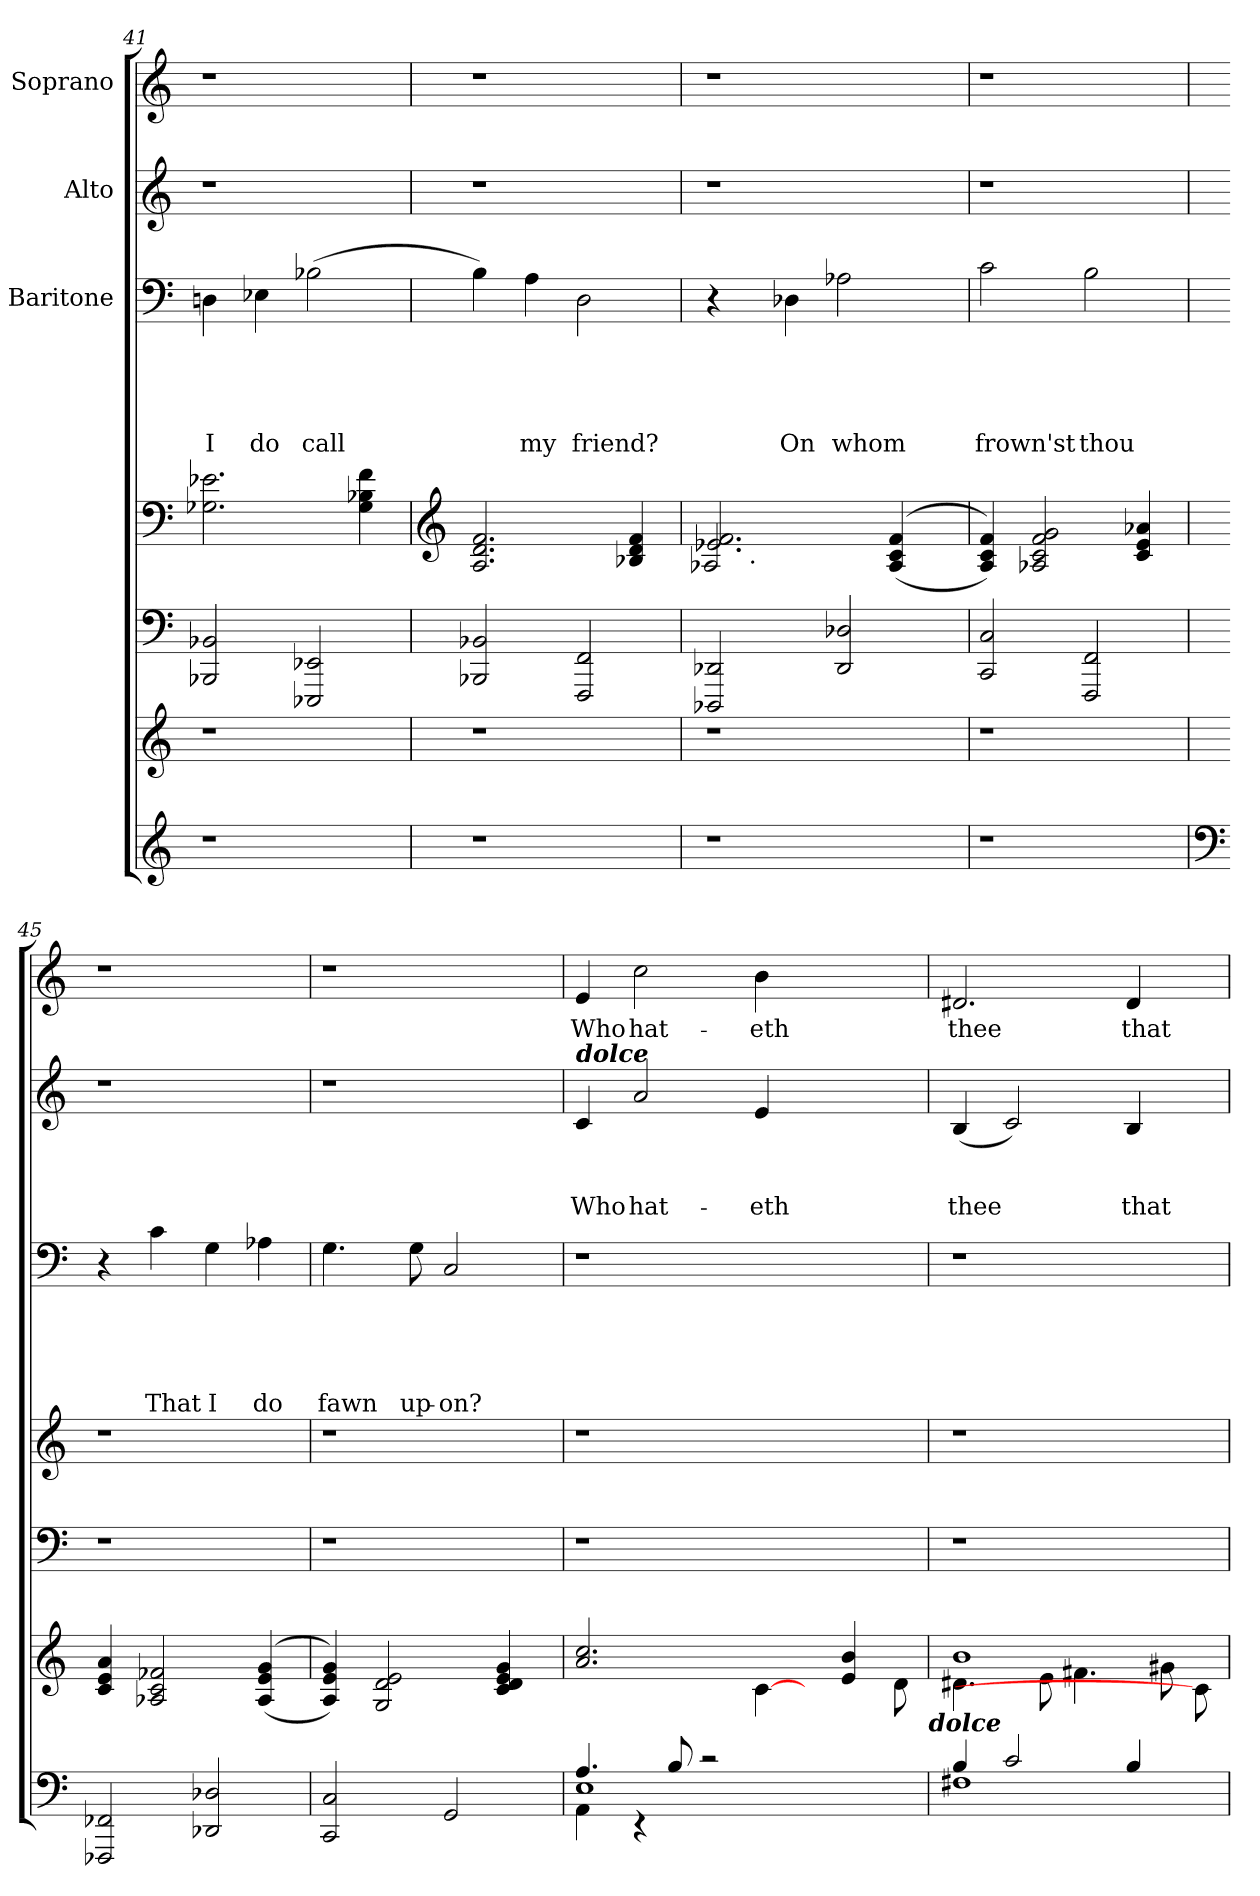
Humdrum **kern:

**kern	**kern	**kern	**kern	**kern	**text	**text	**text	**text	**text	**kern	**text	**text	**text	**kern	**text	**dynam
*part6	*part5	*part4	*part4	*part3	*part3	*part3	*part3	*part3	*part3	*part2	*part2	*part2	*part2	*part1	*part1	*part1
*staff7	*staff6	*staff5	*staff4	*staff3	*staff3	*staff3	*staff3	*staff3	*staff3	*staff2	*staff2	*staff2	*staff2	*staff1	*staff1	*staff1
*	*	*	*	*I"Baritone	*	*	*	*	*	*I"Alto	*	*	*	*I"Soprano	*	*
*clefG2	*clefG2	*clefF4	*clefF4	*clefF4	*	*	*	*	*	*clefG2	*	*	*	*clefG2	*	*
*k[]	*k[]	*k[]	*k[]	*k[]	*	*	*	*	*	*k[]	*	*	*	*k[]	*	*
*C:	*C:	*C:	*C:	*C:	*	*	*	*	*	*C:	*	*	*	*C:	*	*
=41	=41	=41	=41	=41	=41	=41	=41	=41	=41	=41	=41	=41	=41	=41	=41	=41
!	!	!	!	!	!	!	!	!	!LO:LY:b:rj	!	!	!	!	!	!	!
1r	1r	2BBB-X/ 2BB-X/	2.G-X\ 2.e-X\	4Dn\	.	.	.	.	I	1r	.	.	.	1r	.	.
!	!	!	!	!	!	!	!	!	!LO:LY:b	!	!	!	!	!	!	!
.	.	.	.	4E-X\	.	.	.	.	do	.	.	.	.	.	.	.
!	!	!	!	!	!	!	!	!	!LO:LY:b	!	!	!	!	!	!	!
.	.	2EEE-X/ 2EE-X/	.	(<2B-X\	.	.	.	.	call	.	.	.	.	.	.	.
.	.	.	4G-\ 4B-X\ 4f\	.	.	.	.	.	.	.	.	.	.	.	.	.
=42	=42	=42	=42	=42	=42	=42	=42	=42	=42	=42	=42	=42	=42	=42	=42	=42
*	*	*	*clefG2	*	*	*	*	*	*	*	*	*	*	*	*	*
1r	1r	2BBB-X/ 2BB-X/	2.A/ 2.d/ 2.f/	4B\)	.	.	.	.	.	1r	.	.	.	1r	.	.
!	!	!	!	!	!	!	!	!	!LO:LY:b	!	!	!	!	!	!	!
.	.	.	.	4A\	.	.	.	.	my	.	.	.	.	.	.	.
!	!	!	!	!	!	!	!	!	!LO:LY:b	!	!	!	!	!	!	!
.	.	2FFF/ 2FF/	.	2D\	.	.	.	.	friend?	.	.	.	.	.	.	.
.	.	.	4B-X/ 4d/ 4f/	.	.	.	.	.	.	.	.	.	.	.	.	.
=43	=43	=43	=43	=43	=43	=43	=43	=43	=43	=43	=43	=43	=43	=43	=43	=43
*	*	*	*^	*	*	*	*	*	*	*	*	*	*	*	*	*
*	*	*	*	*^	*	*	*	*	*	*	*	*	*	*	*	*	*
1r	1r	2DDD-X/ 2DD-X/	2.e-X/ 2.f/	2A-X/	12ryy	4r	.	.	.	.	.	1r	.	.	.	1r	.	.
.	.	.	.	.	48.ryy	.	.	.	.	.	.	.	.	.	.	.	.	.
!	!	!	!	!	!LO:TX:b:t=.	!	!	!	!	!	!	!	!	!	!	!	!	!
.	.	.	.	.	3%2ryy	.	.	.	.	.	.	.	.	.	.	.	.	.
!	!	!	!	!	!	!	!	!	!	!	!LO:LY:b	!	!	!	!	!	!	!
.	.	.	.	.	.	4D-X\	.	.	.	.	On	.	.	.	.	.	.	.
!	!	!	!	!	!	!	!	!	!	!	!LO:LY:b	!	!	!	!	!	!	!
.	.	2DD-/ 2D-X/	.	2ryy	.	2A-X\	.	.	.	.	whom	.	.	.	.	.	.	.
.	.	.	((<4A-/ 4c/ 4f/	.	.	.	.	.	.	.	.	.	.	.	.	.	.	.
.	.	.	.	.	6ryy	.	.	.	.	.	.	.	.	.	.	.	.	.
.	.	.	.	.	24ryy	.	.	.	.	.	.	.	.	.	.	.	.	.
.	.	.	.	.	96ryy	.	.	.	.	.	.	.	.	.	.	.	.	.
=44	=44	=44	=44	=44	=44	=44	=44	=44	=44	=44	=44	=44	=44	=44	=44	=44	=44	=44
!	!	!	!	!	!	!	!	!	!	!	!LO:LY:b	!	!	!	!	!	!	!
*	*	*	*v	*v	*v	*	*	*	*	*	*	*	*	*	*	*	*	*
1r	1r	2CC/ 2C/	4A/ 4c/ 4f/))	2c\	.	.	.	.	frown'st	1r	.	.	.	1r	.	.
.	.	.	2A-X/ 2c/ 2f/ 2g/	.	.	.	.	.	.	.	.	.	.	.	.	.
!	!	!	!	!	!	!	!	!	!LO:LY:b	!	!	!	!	!	!	!
.	.	2FFF/ 2FF/	.	2B\	.	.	.	.	thou	.	.	.	.	.	.	.
.	.	.	(4c/ 4e/ 4a-X/	.	.	.	.	.	.	.	.	.	.	.	.	.
!!LO:PB:g=z
=45	=45	=45	=45	=45	=45	=45	=45	=45	=45	=45	=45	=45	=45	=45	=45	=45
*clefF4	*	*	*	*	*	*	*	*	*	*	*	*	*	*	*	*
2FFF-X/ 2FF-X/	4c/ 4e/ 4a/	1r	1r	4r	.	.	.	.	.	1r	.	.	.	1r	.	.
!	!	!	!	!	!	!	!	!	!LO:LY:b	!	!	!	!	!	!	!
.	2A-X/ 2c/ 2f-X/	.	.	4c\	.	.	.	.	That	.	.	.	.	.	.	.
!	!	!	!	!	!	!	!	!	!LO:LY:b:rj	!	!	!	!	!	!	!
2DD-X/ 2D-X/	.	.	.	4G\	.	.	.	.	I	.	.	.	.	.	.	.
!	!	!	!	!	!	!	!	!	!LO:LY:b	!	!	!	!	!	!	!
.	(<(4A-/ 4e/ 4g/	.	.	4A-X\	.	.	.	.	do	.	.	.	.	.	.	.
=46	=46	=46	=46	=46	=46	=46	=46	=46	=46	=46	=46	=46	=46	=46	=46	=46
!	!	!	!	!	!	!	!	!	!LO:LY:b	!	!	!	!	!	!	!
*	*	*	*	*	*	*	*	*	*	*	*	*	*	*^	*	*
2CC/ 2C/	4A/ 4e/ 4g/))	1r	1r	4.G\	.	.	.	.	fawn	1r	.	.	.	1r	2ryy	.	.
.	2G/ 2d/ 2e/	.	.	.	.	.	.	.	.	.	.	.	.	.	.	.	.
!	!	!	!	!	!	!	!	!	!LO:LY:b	!	!	!	!	!	!	!	!
.	.	.	.	8G\	.	.	.	.	up-	.	.	.	.	.	.	.	.
!	!	!	!	!	!	!	!	!	!LO:LY:b	!	!	!	!	!	!	!	!
2GG/	.	.	.	2C/	.	.	.	.	-on?	.	.	.	.	.	4ryy	.	.
.	4c/ 4d/ 4e/ 4g/	.	.	.	.	.	.	.	.	.	.	.	.	.	16ryy	.	.
!	!	!	!	!	!	!	!	!	!	!	!	!	!	!	!	!	!LO:DY:a
!	!	!	!	!	!	!	!	!	!	!	!	!	!	!	!	!	!LO:DY:n=1:b
.	.	.	.	.	.	.	.	.	.	.	.	.	.	.	8.ryy	.	mp mp
=47	=47	=47	=47	=47	=47	=47	=47	=47	=47	=47	=47	=47	=47	=47	=47	=47	=47
*^	*	*	*	*	*	*	*	*	*	*	*	*	*	*	*	*	*
*	*^	*	*	*	*	*	*	*	*	*	*	*	*	*	*	*	*	*
!	!	!	!	!	!	!	!	!	!	!	!	!LO:TX:a:Bi:t=dolce	!	!	!	!	!	!	!
!	!	!	!	!	!	!	!	!	!	!	!	!	!	!	!LO:LY:b	!	!	!LO:LY:b	!
*	*	*	*	*	*	*	*	*	*	*	*	*	*	*	*	*v	*v	*	*
4.A/	4AA\	1E	2.a/ 2.cc/	1r	1r	1r	.	.	.	.	.	4c/	.	.	Who	4e/	Who	.
!	!	!	!	!	!	!	!	!	!	!	!	!	!	!	!LO:LY:b	!	!LO:LY:b	!
.	4rEE	.	.	.	.	.	.	.	.	.	.	2a/	.	.	hat-	2cc\	hat-	.
8B/	.	.	.	.	.	.	.	.	.	.	.	.	.	.	.	.	.	.
2rc	2ryy	.	.	.	.	.	.	.	.	.	.	.	.	.	.	.	.	.
!	!	!	!	!	!	!	!	!	!	!	!	!	!	!	!LO:LY:b	!	!LO:LY:b	!
.	.	.	[4c\	.	.	.	.	.	.	.	.	4e/	.	.	-eth	4b\	-eth	.
2ryy	2ryy	2ryy	8ryy	2ryy	2ryy	2ryy	.	.	.	.	.	2ryy	.	.	.	2ryy	.	.
.	.	.	4e/ 4b/	.	.	.	.	.	.	.	.	.	.	.	.	.	.	.
.	.	.	8d\	.	.	.	.	.	.	.	.	.	.	.	.	.	.	.
*v	*v	*v	*	*	*	*	*	*	*	*	*	*	*	*	*	*	*	*
!	!LO:TX:b:Bi:t=dolce	!	!	!	!	!	!	!	!	!	!	!	!	!	!	!
=48	=48	=48	=48	=48	=48	=48	=48	=48	=48	=48	=48	=48	=48	=48	=48	=48
*^	*^	*	*	*	*	*	*	*	*	*	*	*	*	*	*	*
!	!	!	!	!	!	!	!	!	!	!	!	!	!	!	!LO:LY:b	!	!LO:LY:b	!
4B/	1F#X	1b	4.d#X\	1r	1r	1r	.	.	.	.	.	(4B/	.	.	thee	2.d#X/	thee	.
2c/	.	.	.	.	.	.	.	.	.	.	.	2c/)	.	.	.	.	.	.
.	.	.	8e\	.	.	.	.	.	.	.	.	.	.	.	.	.	.	.
.	.	.	4.f#X\	.	.	.	.	.	.	.	.	.	.	.	.	.	.	.
!	!	!	!	!	!	!	!	!	!	!	!	!	!	!	!LO:LY:b	!	!LO:LY:b	!
4B/	.	.	.	.	.	.	.	.	.	.	.	4B/	.	.	that	4d#/	that	.
.	.	.	8g#X\	.	.	.	.	.	.	.	.	.	.	.	.	.	.	.
8ryy	8ryy	8c\]	8ryy	8ryy	8ryy	8ryy	.	.	.	.	.	8ryy	.	.	.	8ryy	.	.
*v	*v	*	*	*	*	*	*	*	*	*	*	*	*	*	*	*	*	*
*	*v	*v	*	*	*	*	*	*	*	*	*	*	*	*	*	*	*
=	=	=	=	=	=	=	=	=	=	=	=	=	=	=	=	=
*-	*-	*-	*-	*-	*-	*-	*-	*-	*-	*-	*-	*-	*-	*-	*-	*-
